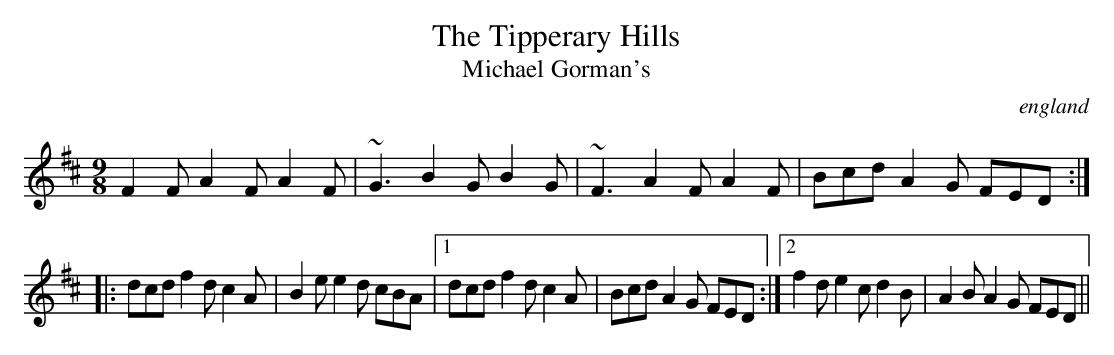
X:1
T:Tipperary Hills, The
T:Michael Gorman's
O:england
M:9/8
K:D
F2F A2F A2F|~G3 B2G B2G|~F3 A2F A2F|Bcd A2G FED:|
|:dcd f2d c2A|B2e e2d cBA|1 dcd f2d c2A|Bcd A2G FED:|2 f2d e2c d2B|A2B A2G FED||
